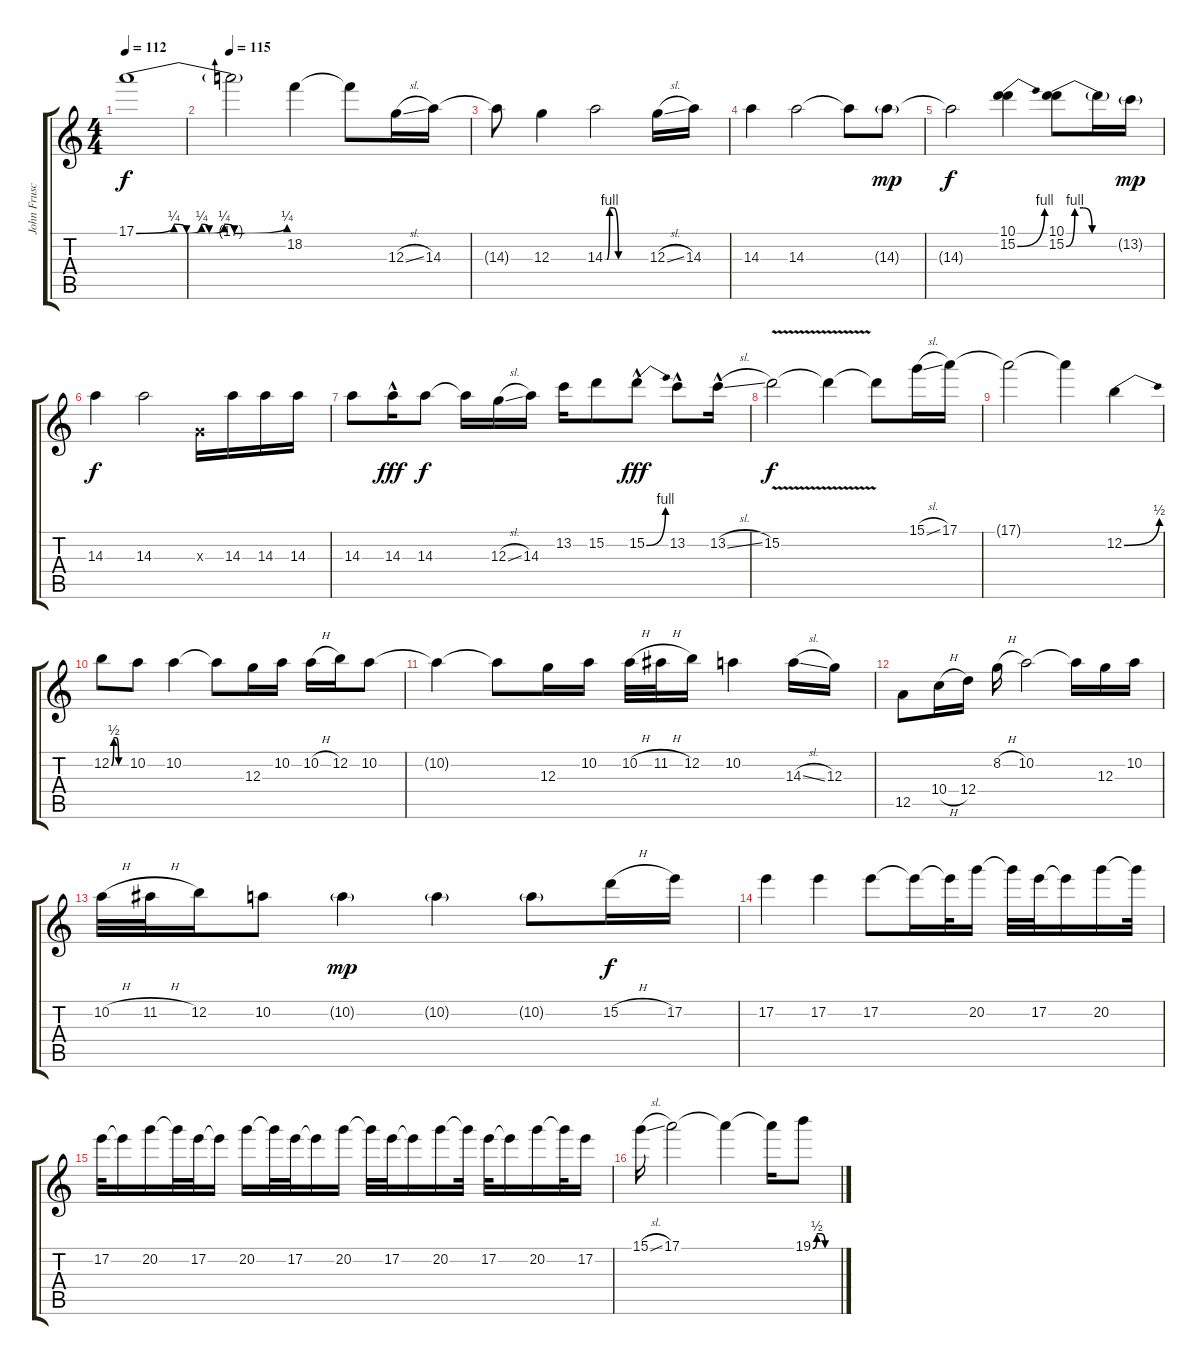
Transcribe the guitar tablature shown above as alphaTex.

\track ("John Frusciante" "John Frusc") {instrument overdrivenguitar}
\staff {score tabs}
\tuning (E4 B3 G3 D3 A2 E2) {hide}
\ts (4 4)
\tempo 112
\clef g2
\ks c
17.1{be (custom 0 0 15 1 20 0 26 1 29 0 35 1 39 0 60 1)}.1{dy f} |
\tempo 115
17.1{t}.2 18.2{t}.4 18.2{t}.8 12.3{sl}.16{volume 16 instrument distortionguitar} 14.3.16 |
14.3{t}.8 12.3.4 14.3{be (custom 0 0 3 0 7 4 12 4 20 0 30 0 46 0 60 0)}.2 12.3{sl}.16 14.3.16 |
14.3.4 14.3.2 14.3{t}.8 14.3{g}.8{dy mp} |
14.3{t}.2{dy f} (10.1 15.2{be (bend 0 0 60 4)}).4 (10.1 15.2{be (custom 0 0 10 4 20 4 30 0 60 0)}).8 15.2{t}.16 13.2{g}.16{dy mp} |
14.3.4{dy f} 14.3.2 0.3{x}.16 14.3.16 14.3.16 14.3.16 |
14.3.8 14.3{hac}.16{dy fff} 14.3.8{dy f} 14.3{t}.16 12.3{sl}.16 14.3.16 13.2.16 15.2.8 15.2{be (bend 0 0 60 4) hac}.8{dy fff} 13.2{hac}.8 13.2{sl hac}.16 |
15.2{v}.2{dy f} 15.2{t}.4 15.2{t}.8 15.1{sl}.16 17.1.16 |
17.1{t}.2 17.1{t}.4 12.2{be (bend 0 0 60 2)}.4 |
12.2{be (custom 0 0 10 2 20 2 30 0 60 0)}.8 10.2.8 10.2.4 10.2{t}.8 12.3.16 10.2.16 10.2{h}.16 12.2.16 10.2.8 |
10.2{t}.4 10.2{t}.8 12.3.16 10.2.16 10.2{h}.32 11.2{h}.32 12.2.16 10.2.4 14.3{sl}.16 12.3.16 |
12.5.8 10.4{h}.16 12.4.16 8.2{h}.16 10.2.2 10.2{t}.16 12.3.16 10.2.16 |
10.2{h}.32 11.2{h}.32 12.2.16 10.2.8 10.2{g}.4{dy mp} 10.2{g}.4 10.2{g}.8 15.2{h}.16{dy f} 17.2.16 |
17.2.4 17.2.4 17.2.8 17.2{t}.16 17.2{t}.32 20.2.16 20.2{t}.32 17.2.32 17.2{t}.16 20.2.16 20.2{t}.32 |
17.2.32 17.2{t}.16 20.2.16 20.2{t}.32 17.2.32 17.2{t}.16 20.2.16 20.2{t}.32 17.2.32 17.2{t}.16 20.2.16 20.2{t}.32 17.2.32 17.2{t}.16 20.2.16 20.2{t}.32 17.2.32 17.2{t}.16 20.2.16 20.2{t}.32 17.2.16 |
15.1{sl}.16 17.1.2 17.1{t}.4 17.1{t}.16 19.1{be (custom 0 0 10 2 20 2 30 0 60 0)}.8
